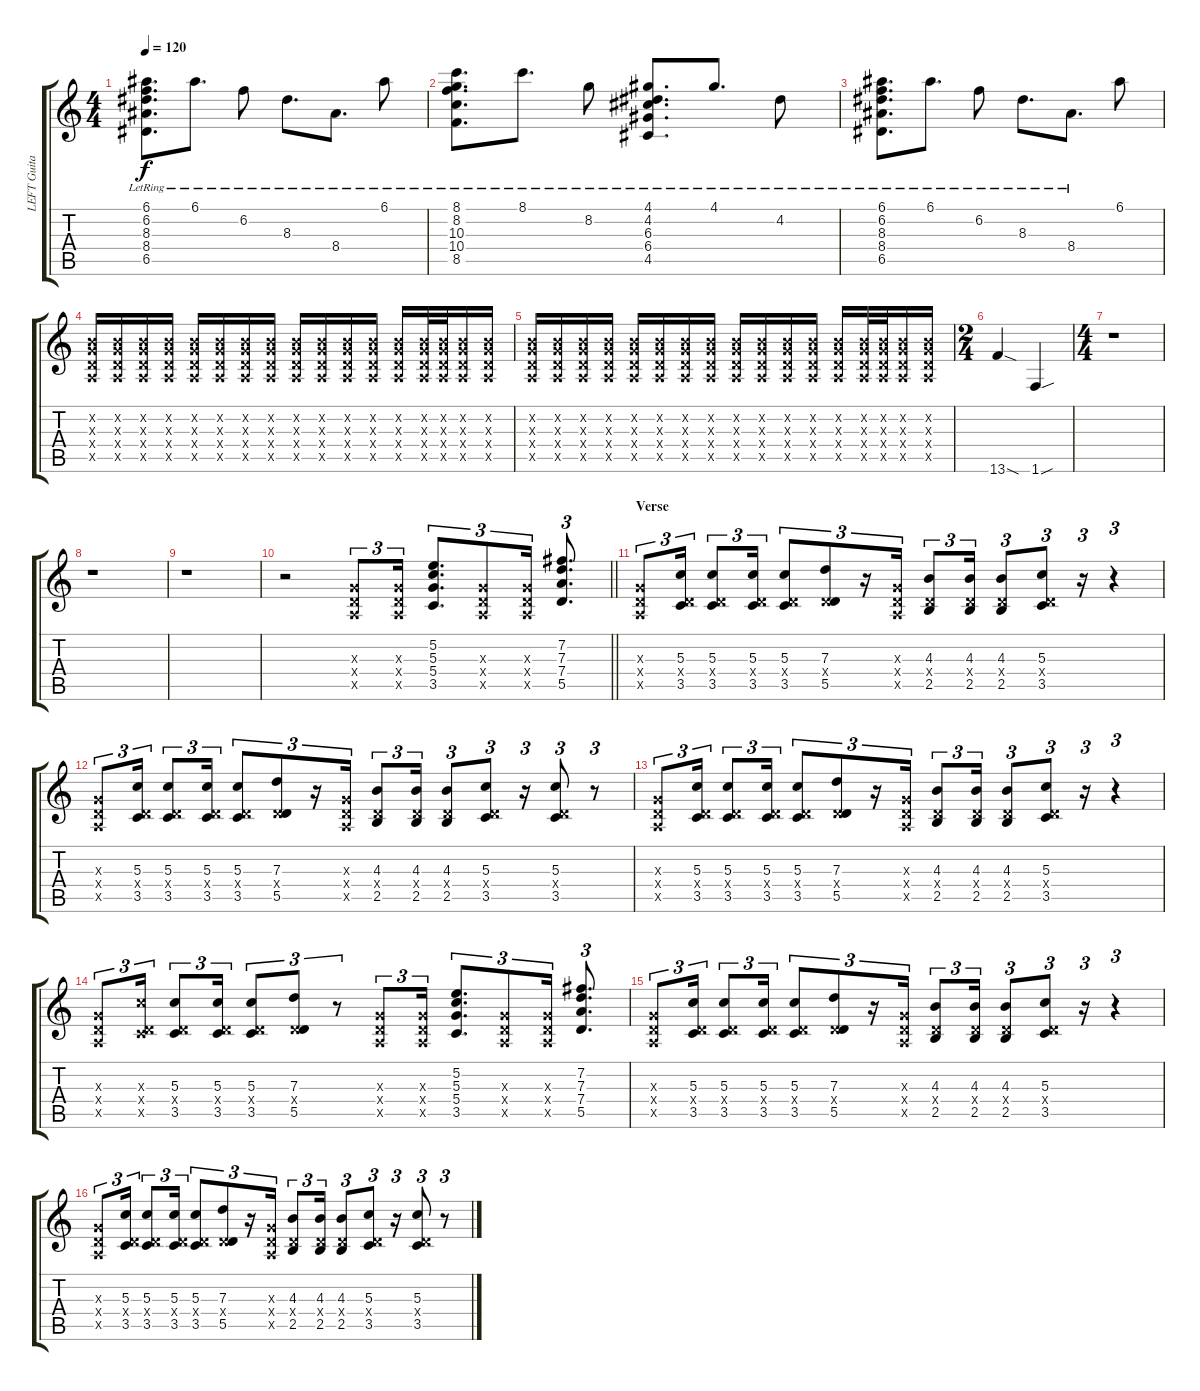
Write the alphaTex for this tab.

\track ("LEFT Guitar" "LEFT Guita") {instrument overdrivenguitar}
\staff {score tabs}
\tuning (E4 B3 G3 D3 A2 E2) {hide}
\ts (4 4)
\tempo 120
\clef g2
\ks c
(6.1{lr} 6.2{lr} 8.3{lr} 8.4{lr} 6.5{lr}).8{d dy f} 6.1{lr}.8{d} 6.2{lr}.8 8.3{lr}.8{d} 8.4{lr}.8{d} 6.1{lr}.8 |
(8.1{lr} 8.2{lr} 10.3{lr} 10.4{lr} 8.5{lr}).8{d} 8.1{lr}.8{d} 8.2{lr}.8 (4.1{lr} 4.2{lr} 6.3{lr} 6.4{lr} 4.5{lr}).8{d} 4.1{lr}.8{d} 4.2{lr}.8 |
(6.1{lr} 6.2{lr} 8.3{lr} 8.4{lr} 6.5{lr}).8{d} 6.1{lr}.8{d} 6.2{lr}.8 8.3{lr}.8{d} 8.4{lr}.8{d} 6.1.8 |
(0.2{x} 0.3{x} 0.4{x} 0.5{x}).16 (0.2{x} 0.3{x} 0.4{x} 0.5{x}).16 (0.2{x} 0.3{x} 0.4{x} 0.5{x}).16 (0.2{x} 0.3{x} 0.4{x} 0.5{x}).16 (0.2{x} 0.3{x} 0.4{x} 0.5{x}).16 (0.2{x} 0.3{x} 0.4{x} 0.5{x}).16 (0.2{x} 0.3{x} 0.4{x} 0.5{x}).16 (0.2{x} 0.3{x} 0.4{x} 0.5{x}).16 (0.2{x} 0.3{x} 0.4{x} 0.5{x}).16 (0.2{x} 0.3{x} 0.4{x} 0.5{x}).16 (0.2{x} 0.3{x} 0.4{x} 0.5{x}).16 (0.2{x} 0.3{x} 0.4{x} 0.5{x}).16 (0.2{x} 0.3{x} 0.4{x} 0.5{x}).16 (0.2{x} 0.3{x} 0.4{x} 0.5{x}).32 (0.2{x} 0.3{x} 0.4{x} 0.5{x}).32 (0.2{x} 0.3{x} 0.4{x} 0.5{x}).16 (0.2{x} 0.3{x} 0.4{x} 0.5{x}).16 |
(0.2{x} 0.3{x} 0.4{x} 0.5{x}).16 (0.2{x} 0.3{x} 0.4{x} 0.5{x}).16 (0.2{x} 0.3{x} 0.4{x} 0.5{x}).16 (0.2{x} 0.3{x} 0.4{x} 0.5{x}).16 (0.2{x} 0.3{x} 0.4{x} 0.5{x}).16 (0.2{x} 0.3{x} 0.4{x} 0.5{x}).16 (0.2{x} 0.3{x} 0.4{x} 0.5{x}).16 (0.2{x} 0.3{x} 0.4{x} 0.5{x}).16 (0.2{x} 0.3{x} 0.4{x} 0.5{x}).16 (0.2{x} 0.3{x} 0.4{x} 0.5{x}).16 (0.2{x} 0.3{x} 0.4{x} 0.5{x}).16 (0.2{x} 0.3{x} 0.4{x} 0.5{x}).16 (0.2{x} 0.3{x} 0.4{x} 0.5{x}).16 (0.2{x} 0.3{x} 0.4{x} 0.5{x}).32 (0.2{x} 0.3{x} 0.4{x} 0.5{x}).32 (0.2{x} 0.3{x} 0.4{x} 0.5{x}).16 (0.2{x} 0.3{x} 0.4{x} 0.5{x}).16 |
\ts (2 4)
13.6{sod}.4 1.6{sou}.4 |
\ts (4 4)
r.1 |
r.1 |
r.1 |
\barLineRight lightlight
r.2 (0.3{x} 0.4{x} 0.5{x}).8{tu (3 2)} (0.3{x} 0.4{x} 0.5{x}).16{tu (3 2)} (5.2 5.3 5.4 3.5).8{d tu (3 2)} (0.3{x} 0.4{x} 0.5{x}).8{tu (3 2)} (0.3{x} 0.4{x} 0.5{x}).16{tu (3 2)} (7.2 7.3 7.4 5.5).8{d tu (3 2)} |
\section ("" "Verse")
(0.3{x} 0.4{x} 0.5{x}).8{tu (3 2)} (5.3 0.4{x} 3.5).16{tu (3 2)} (5.3 0.4{x} 3.5).8{tu (3 2)} (5.3 0.4{x} 3.5).16{tu (3 2)} (5.3 0.4{x} 3.5).8{tu (3 2)} (7.3 0.4{x} 5.5).8{tu (3 2)} r.16{tu (3 2)} (0.3{x} 0.4{x} 0.5{x}).16{tu (3 2)} (4.3 0.4{x} 2.5).8{tu (3 2)} (4.3 0.4{x} 2.5).16{tu (3 2)} (4.3 0.4{x} 2.5).8{tu (3 2)} (5.3 0.4{x} 3.5).8{tu (3 2)} r.16{tu (3 2)} r.4{tu (3 2)} |
(0.3{x} 0.4{x} 0.5{x}).8{tu (3 2)} (5.3 0.4{x} 3.5).16{tu (3 2)} (5.3 0.4{x} 3.5).8{tu (3 2)} (5.3 0.4{x} 3.5).16{tu (3 2)} (5.3 0.4{x} 3.5).8{tu (3 2)} (7.3 0.4{x} 5.5).8{tu (3 2)} r.16{tu (3 2)} (0.3{x} 0.4{x} 0.5{x}).16{tu (3 2)} (4.3 0.4{x} 2.5).8{tu (3 2)} (4.3 0.4{x} 2.5).16{tu (3 2)} (4.3 0.4{x} 2.5).8{tu (3 2)} (5.3 0.4{x} 3.5).8{tu (3 2)} r.16{tu (3 2)} (5.3 0.4{x} 3.5).8{tu (3 2)} r.8{tu (3 2)} |
(0.3{x} 0.4{x} 0.5{x}).8{tu (3 2)} (5.3 0.4{x} 3.5).16{tu (3 2)} (5.3 0.4{x} 3.5).8{tu (3 2)} (5.3 0.4{x} 3.5).16{tu (3 2)} (5.3 0.4{x} 3.5).8{tu (3 2)} (7.3 0.4{x} 5.5).8{tu (3 2)} r.16{tu (3 2)} (0.3{x} 0.4{x} 0.5{x}).16{tu (3 2)} (4.3 0.4{x} 2.5).8{tu (3 2)} (4.3 0.4{x} 2.5).16{tu (3 2)} (4.3 0.4{x} 2.5).8{tu (3 2)} (5.3 0.4{x} 3.5).8{tu (3 2)} r.16{tu (3 2)} r.4{tu (3 2)} |
(0.3{x} 0.4{x} 0.5{x}).8{tu (3 2)} (5.3{x} 0.4{x} 3.5{x}).16{tu (3 2)} (5.3 0.4{x} 3.5).8{tu (3 2)} (5.3 0.4{x} 3.5).16{tu (3 2)} (5.3 0.4{x} 3.5).8{tu (3 2)} (7.3 0.4{x} 5.5).8{tu (3 2)} r.8{tu (3 2)} (0.3{x} 0.4{x} 0.5{x}).8{tu (3 2)} (0.3{x} 0.4{x} 0.5{x}).16{tu (3 2)} (5.2 5.3 5.4 3.5).8{d tu (3 2)} (0.3{x} 0.4{x} 0.5{x}).8{tu (3 2)} (0.3{x} 0.4{x} 0.5{x}).16{tu (3 2)} (7.2 7.3 7.4 5.5).8{d tu (3 2)} |
(0.3{x} 0.4{x} 0.5{x}).8{tu (3 2)} (5.3 0.4{x} 3.5).16{tu (3 2)} (5.3 0.4{x} 3.5).8{tu (3 2)} (5.3 0.4{x} 3.5).16{tu (3 2)} (5.3 0.4{x} 3.5).8{tu (3 2)} (7.3 0.4{x} 5.5).8{tu (3 2)} r.16{tu (3 2)} (0.3{x} 0.4{x} 0.5{x}).16{tu (3 2)} (4.3 0.4{x} 2.5).8{tu (3 2)} (4.3 0.4{x} 2.5).16{tu (3 2)} (4.3 0.4{x} 2.5).8{tu (3 2)} (5.3 0.4{x} 3.5).8{tu (3 2)} r.16{tu (3 2)} r.4{tu (3 2)} |
(0.3{x} 0.4{x} 0.5{x}).8{tu (3 2)} (5.3 0.4{x} 3.5).16{tu (3 2)} (5.3 0.4{x} 3.5).8{tu (3 2)} (5.3 0.4{x} 3.5).16{tu (3 2)} (5.3 0.4{x} 3.5).8{tu (3 2)} (7.3 0.4{x} 5.5).8{tu (3 2)} r.16{tu (3 2)} (0.3{x} 0.4{x} 0.5{x}).16{tu (3 2)} (4.3 0.4{x} 2.5).8{tu (3 2)} (4.3 0.4{x} 2.5).16{tu (3 2)} (4.3 0.4{x} 2.5).8{tu (3 2)} (5.3 0.4{x} 3.5).8{tu (3 2)} r.16{tu (3 2)} (5.3 0.4{x} 3.5).8{tu (3 2)} r.8{tu (3 2)}
